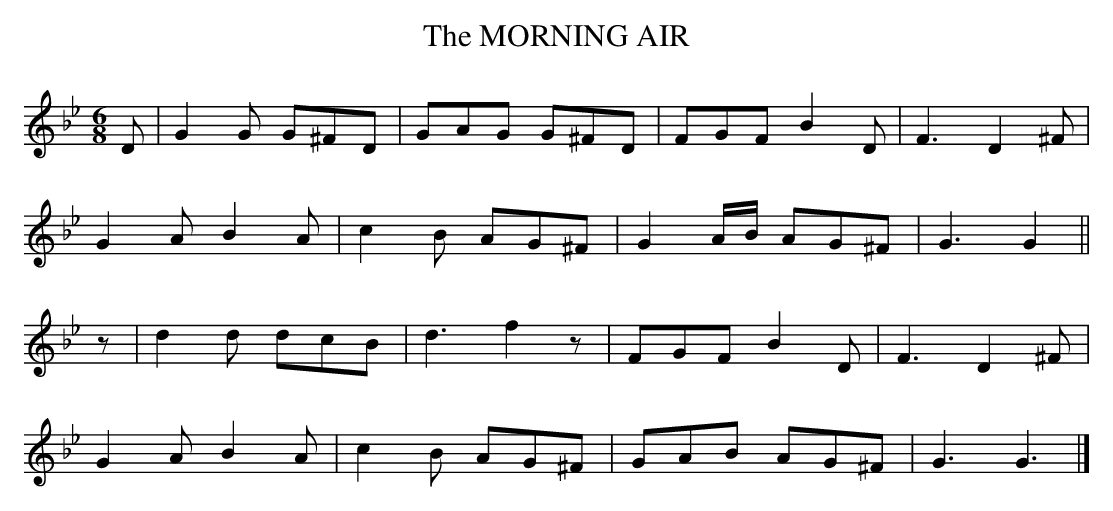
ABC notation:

X:1
T:MORNING AIR, The
Y:"gaily"
M:6/8
L:1/8
K:Gm
D|G2G G^FD|GAG G^FD|FGF B2D|F3 D2^F|
G2A B2A|c2B AG^F|G2A/B/ AG^F|G3G2||
z|d2d dcB|d3 f2z|FGF B2D|F3 D2^F|
G2A B2A|c2B AG^F|GAB AG^F|G3 G3|]
